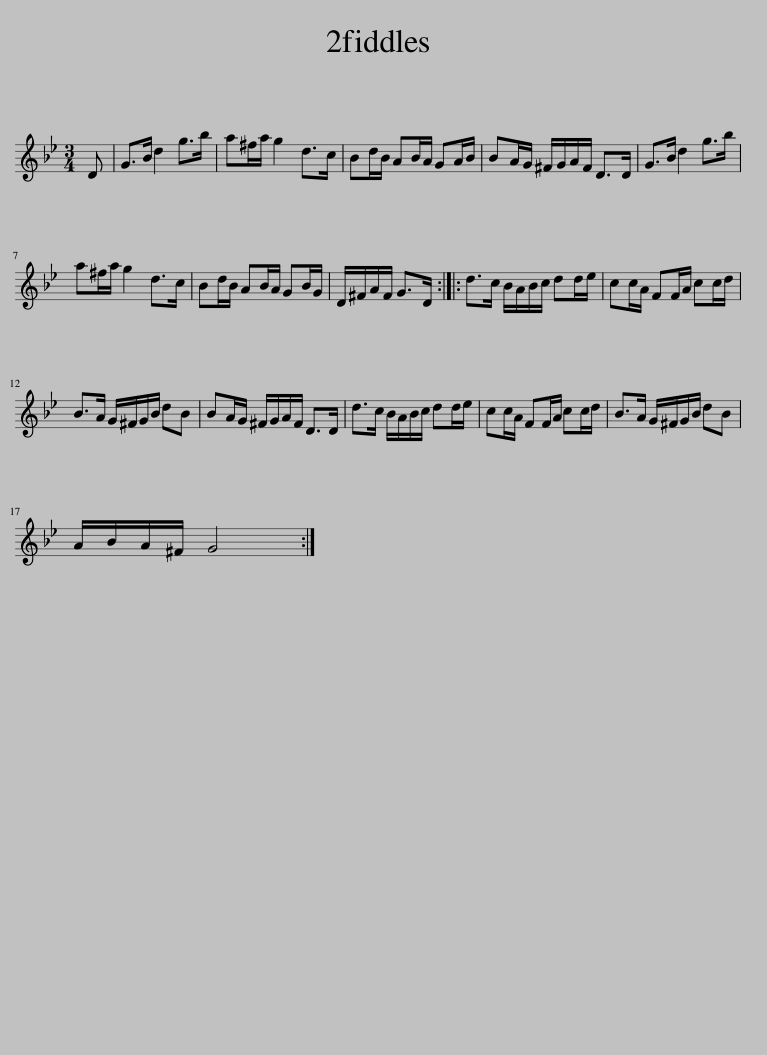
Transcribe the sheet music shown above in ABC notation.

X:1
L:1/8
M:3/4
I:linebreak $
K:Gmin
V:1 treble
V:1
 D | G>B d2 g>b | a^f/a/ g2 d>c | Bd/B/ AB/A/ GA/B/ | BA/G/ ^F/G/A/F/ D>D | %5
 G>B d2 g>b |$ a^f/a/ g2 d>c | Bd/B/ AB/A/ GB/G/ | D/^F/A/F/ G>D :: d>c B/A/B/c/ dd/e/ | %10
 cc/A/ FF/A/ cc/d/ |$ B>A G/^F/G/B/ dB | BA/G/ ^F/G/A/F/ D>D | d>c B/A/B/c/ dd/e/ | cc/A/ FF/A/ cc/d/ | %15
 B>A G/^F/G/B/ dB |$ A/B/A/^F/ G4 :| %17
